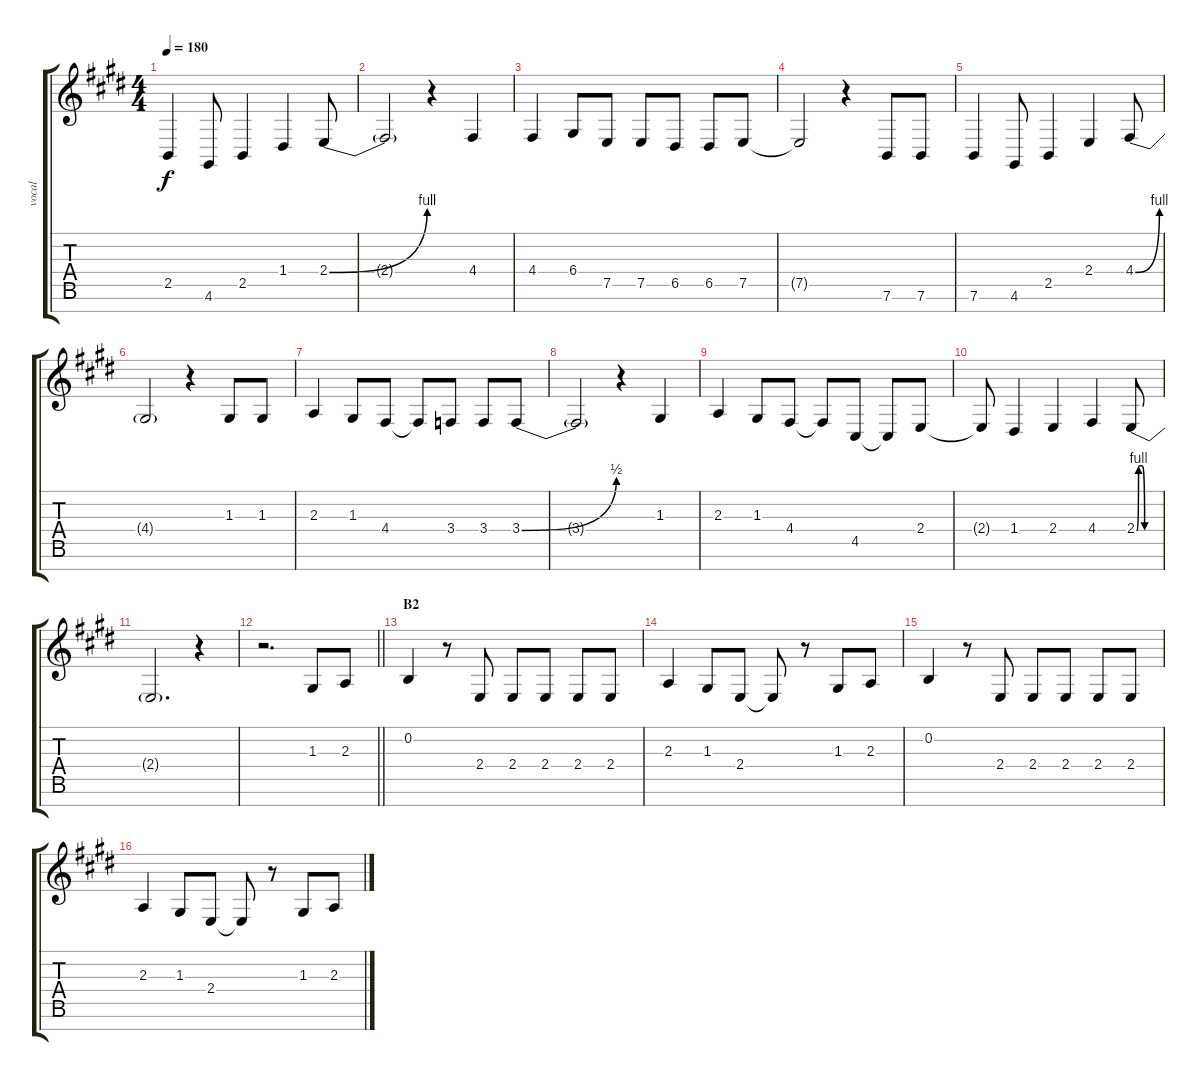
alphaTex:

\track ("vocal" "vocal") {instrument lead6voice}
\staff {score tabs}
\tuning (E4 B3 G3 D3 A2 E2 B1) {hide}
\ts (4 4)
\tempo 180
\clef g2
\ks e
2.5.4{dy f} 4.6.8 2.5.4 1.4.4 2.4{be (bend 0 0 60 4)}.8 |
2.4{t}.2 r.4 4.4.4 |
4.4.4 6.4.8 7.5.8 7.5.8 6.5.8 6.5.8 7.5.8 |
7.5{t}.2 r.4 7.6.8 7.6.8 |
7.6.4 4.6.8 2.5.4 2.4.4 4.4{be (bend 0 0 60 4)}.8 |
4.4{t}.2 r.4 1.3.8 1.3.8 |
2.3.4 1.3.8 4.4.8 4.4{t}.8 3.4.8 3.4.8 3.4{be (bend 0 0 60 2)}.8 |
3.4{t}.2 r.4 1.3.4 |
2.3.4 1.3.8 4.4.8 4.4{t}.8 4.5.8 4.5{t}.8 2.4.8 |
2.4{t}.8 1.4.4 2.4.4 4.4.4 2.4{be (custom 0 0 5 4 14 4 21 0 60 0)}.8 |
2.4{t}.2{d} r.4 |
\barLineRight lightlight
r.2{d} 1.3.8 2.3.8 |
\section ("" "B2")
0.2.4 r.8 2.4.8 2.4.8 2.4.8 2.4.8 2.4.8 |
2.3.4 1.3.8 2.4.8 2.4{t}.8 r.8 1.3.8 2.3.8 |
0.2.4 r.8 2.4.8 2.4.8 2.4.8 2.4.8 2.4.8 |
2.3.4 1.3.8 2.4.8 2.4{t}.8 r.8 1.3.8 2.3.8
